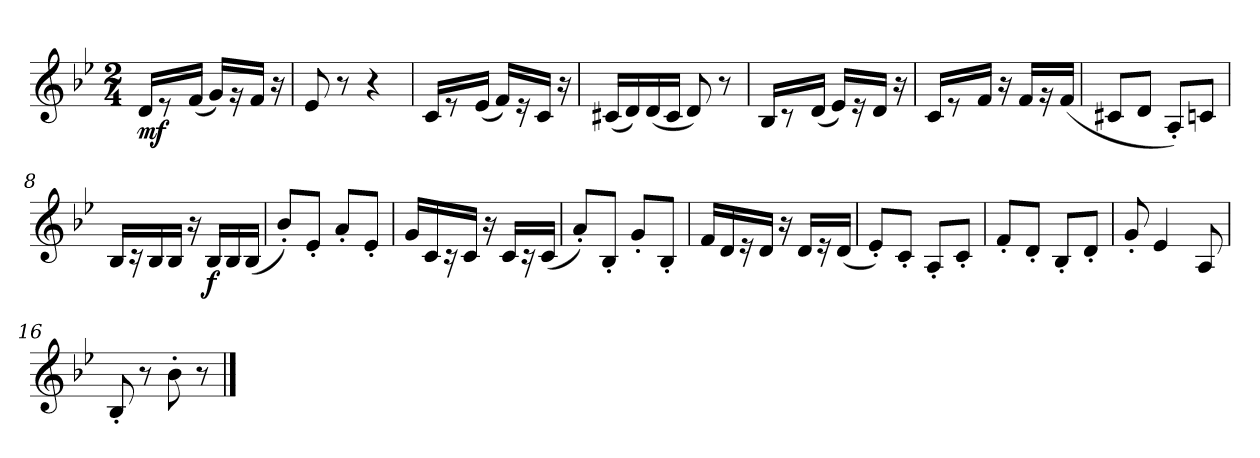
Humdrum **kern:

**kern	**dynam
*part1	*part1
*staff1	*staff1
*clefG2	*
*k[b-e-]	*
*B-:	*
*M2/4	*
*MM100	*
=1	=1
!	!LO:DY:b
16d/KL	mf
8r	.
(<16f/Jk	.
16g/KL)	.
16r	.
16f/Jk	.
16r	.
=2	=2
8e-/	.
8r	.
4r	.
=3	=3
16c/KL	.
8r	.
(<16e-/Jk	.
16f/KL)	.
16r	.
16c/Jk	.
16r	.
=4	=4
(<16c#X/LL	.
16d/)	.
(<16d/	.
16c#/JJ	.
8d/)	.
8r	.
=5	=5
16B-/KL	.
8r	.
(<16d/Jk	.
16e-/KL)	.
16r	.
16d/Jk	.
16r	.
!!LO:LB:g=z
=6	=6
16c/KL	.
8r	.
16f/Jk	.
16r	.
16f/KL	.
16r	.
(<16f/Jk	.
=7	=7
8c#X/L	.
8d/J	.
8A'</L)	.
8cn/J	.
=8	=8
16B-/KL	.
16r	.
16B-/L	.
16B-/JJ	.
16r	.
!	!LO:DY:b
16B-/LL	f
16B-/	.
(<16B-/JJ	.
=9	=9
8b-'</L)	.
8e-'</J	.
8a'</L	.
8e-'</J	.
=10	=10
16g/LL	.
16c/J	.
16r	.
16c/Jk	.
16r	.
16c/KL	.
16r	.
(<16c/Jk	.
!!LO:LB:g=z
=11	=11
8a'</L)	.
8B-'</J	.
8g'</L	.
8B-'</J	.
=12	=12
16f/LL	.
16d/J	.
16r	.
16d/Jk	.
16r	.
16d/KL	.
16r	.
(<16d/Jk	.
=13	=13
8e-'</L)	.
8c'</J	.
8A'</L	.
8c'</J	.
=14	=14
8f'</L	.
8d'</J	.
8B-'</L	.
8d'</J	.
=15	=15
8g'</	.
4e-/	.
8A/	.
=16	=16
8B-'</	.
8r	.
8b-'>\	.
8r	.
==	==
*-	*-
